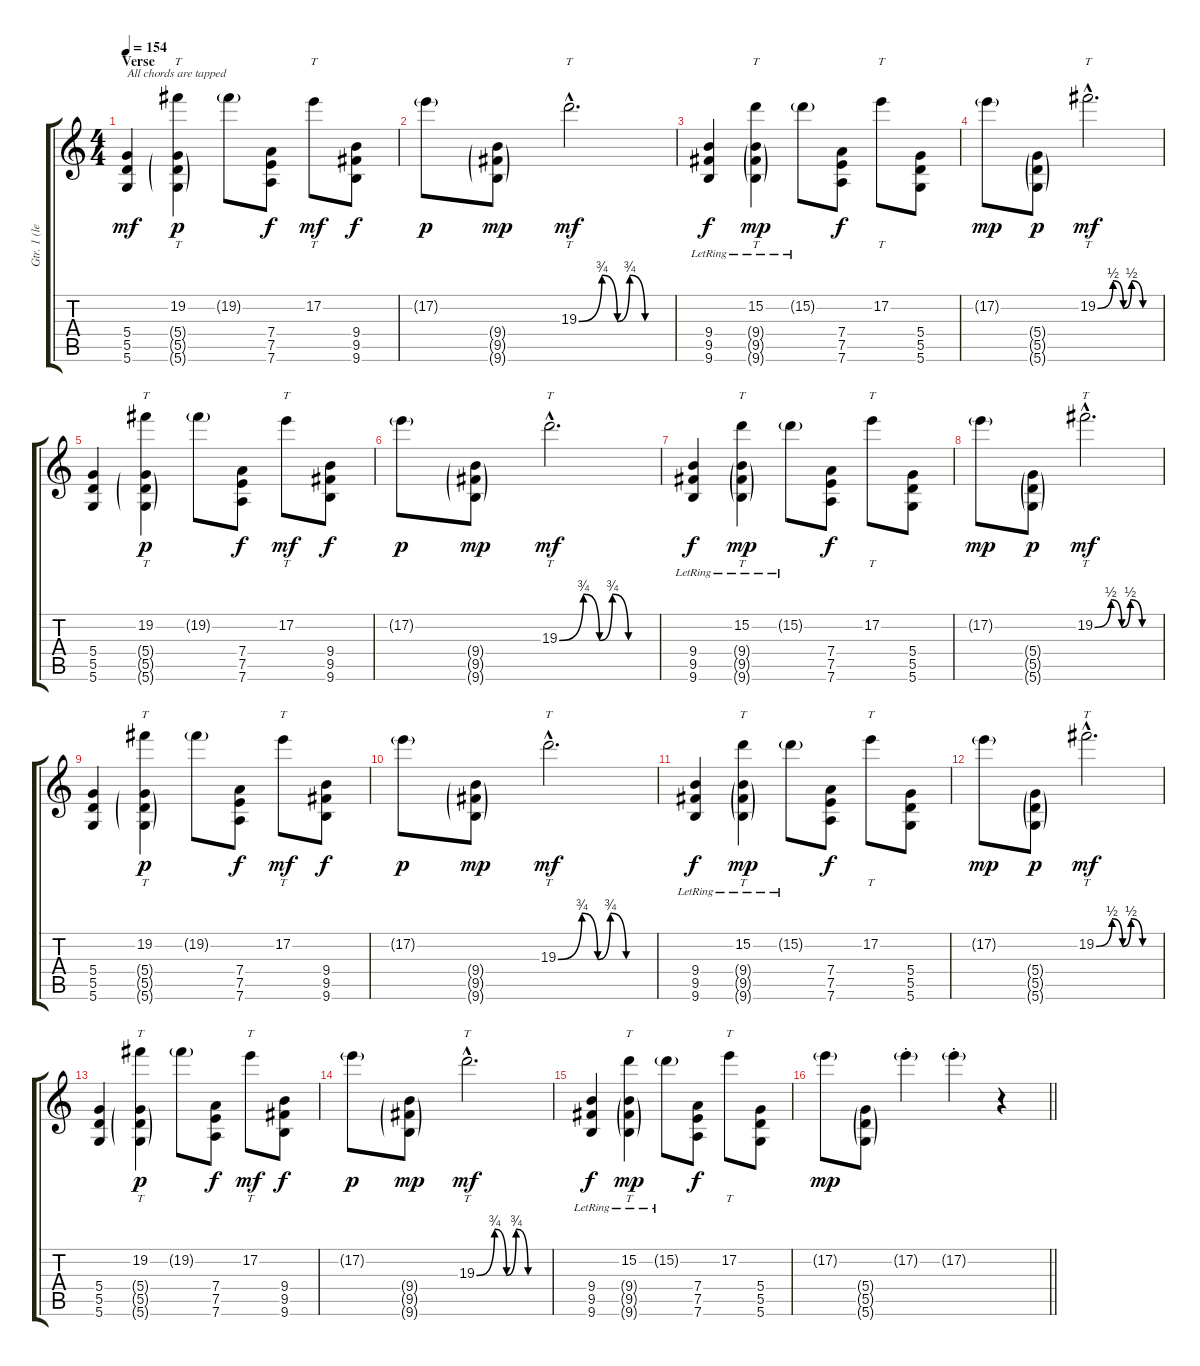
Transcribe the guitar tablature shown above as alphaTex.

\track ("Gtr. 1 (left)" "Gtr. 1 (le") {instrument electricguitarjazz}
\staff {score tabs}
\tuning (E4 B3 G3 D3 A2 D2) {hide}
\ts (4 4)
\section ("" "Verse")
\tempo 154
\clef g2
\ks c
(5.4 5.5 5.6).4{txt "All chords are tapped" dy mf instrument electricguitarjazz} (19.2 5.4{g} 5.5{g} 5.6{g}).4{tt dy p} 19.2{g}.8 (7.4 7.5 7.6).8{dy f} 17.2.8{tt dy mf} (9.4 9.5 9.6).8{dy f} |
17.2{g}.8{dy p} (9.4{g} 9.5{g} 9.6{g}).8{dy mp} 19.3{be (custom 0 0 15 3 25 0 33 3 43 0 60 0) hac}.2{tt d dy mf} |
(9.4 9.5{lr} 9.6{lr}).4{dy f} (15.2{lr} 9.4{g} 9.5{g lr} 9.6{g lr}).4{tt dy mp} 15.2{g lr}.8 (7.4 7.5 7.6).8{dy f} 17.2.8{tt} (5.4 5.5 5.6).8 |
17.2{g}.8{dy mp} (5.4{g} 5.5{g} 5.6{g}).8{dy p} 19.2{be (custom 0 0 15 2 25 0 33 2 44 0 60 0) hac}.2{tt d dy mf} |
(5.4 5.5 5.6).4 (19.2 5.4{g} 5.5{g} 5.6{g}).4{tt dy p} 19.2{g}.8 (7.4 7.5 7.6).8{dy f} 17.2.8{tt dy mf} (9.4 9.5 9.6).8{dy f} |
17.2{g}.8{dy p} (9.4{g} 9.5{g} 9.6{g}).8{dy mp} 19.3{be (custom 0 0 15 3 25 0 33 3 43 0 60 0) hac}.2{tt d dy mf} |
(9.4 9.5{lr} 9.6{lr}).4{dy f} (15.2{lr} 9.4{g} 9.5{g lr} 9.6{g lr}).4{tt dy mp} 15.2{g lr}.8 (7.4 7.5 7.6).8{dy f} 17.2.8{tt} (5.4 5.5 5.6).8 |
17.2{g}.8{dy mp} (5.4{g} 5.5{g} 5.6{g}).8{dy p} 19.2{be (custom 0 0 15 2 25 0 33 2 44 0 60 0) hac}.2{tt d dy mf} |
(5.4 5.5 5.6).4 (19.2 5.4{g} 5.5{g} 5.6{g}).4{tt dy p} 19.2{g}.8 (7.4 7.5 7.6).8{dy f} 17.2.8{tt dy mf} (9.4 9.5 9.6).8{dy f} |
17.2{g}.8{dy p} (9.4{g} 9.5{g} 9.6{g}).8{dy mp} 19.3{be (custom 0 0 15 3 25 0 33 3 43 0 60 0) hac}.2{tt d dy mf} |
(9.4 9.5{lr} 9.6{lr}).4{dy f} (15.2{lr} 9.4{g} 9.5{g lr} 9.6{g lr}).4{tt dy mp} 15.2{g lr}.8 (7.4 7.5 7.6).8{dy f} 17.2.8{tt} (5.4 5.5 5.6).8 |
17.2{g}.8{dy mp} (5.4{g} 5.5{g} 5.6{g}).8{dy p} 19.2{be (custom 0 0 15 2 25 0 33 2 44 0 60 0) hac}.2{tt d dy mf} |
(5.4 5.5 5.6).4 (19.2 5.4{g} 5.5{g} 5.6{g}).4{tt dy p} 19.2{g}.8 (7.4 7.5 7.6).8{dy f} 17.2.8{tt dy mf} (9.4 9.5 9.6).8{dy f} |
17.2{g}.8{dy p} (9.4{g} 9.5{g} 9.6{g}).8{dy mp} 19.3{be (custom 0 0 15 3 25 0 33 3 43 0 60 0) hac}.2{tt d dy mf} |
(9.4 9.5{lr} 9.6{lr}).4{dy f} (15.2{lr} 9.4{g} 9.5{g lr} 9.6{g lr}).4{tt dy mp} 15.2{g lr}.8 (7.4 7.5 7.6).8{dy f} 17.2.8{tt} (5.4 5.5 5.6).8 |
\barLineRight lightlight
17.2{g}.8{dy mp} (5.4{g} 5.5{g} 5.6{g}).8 17.2{g st}.4 17.2{g st}.4 r.4
